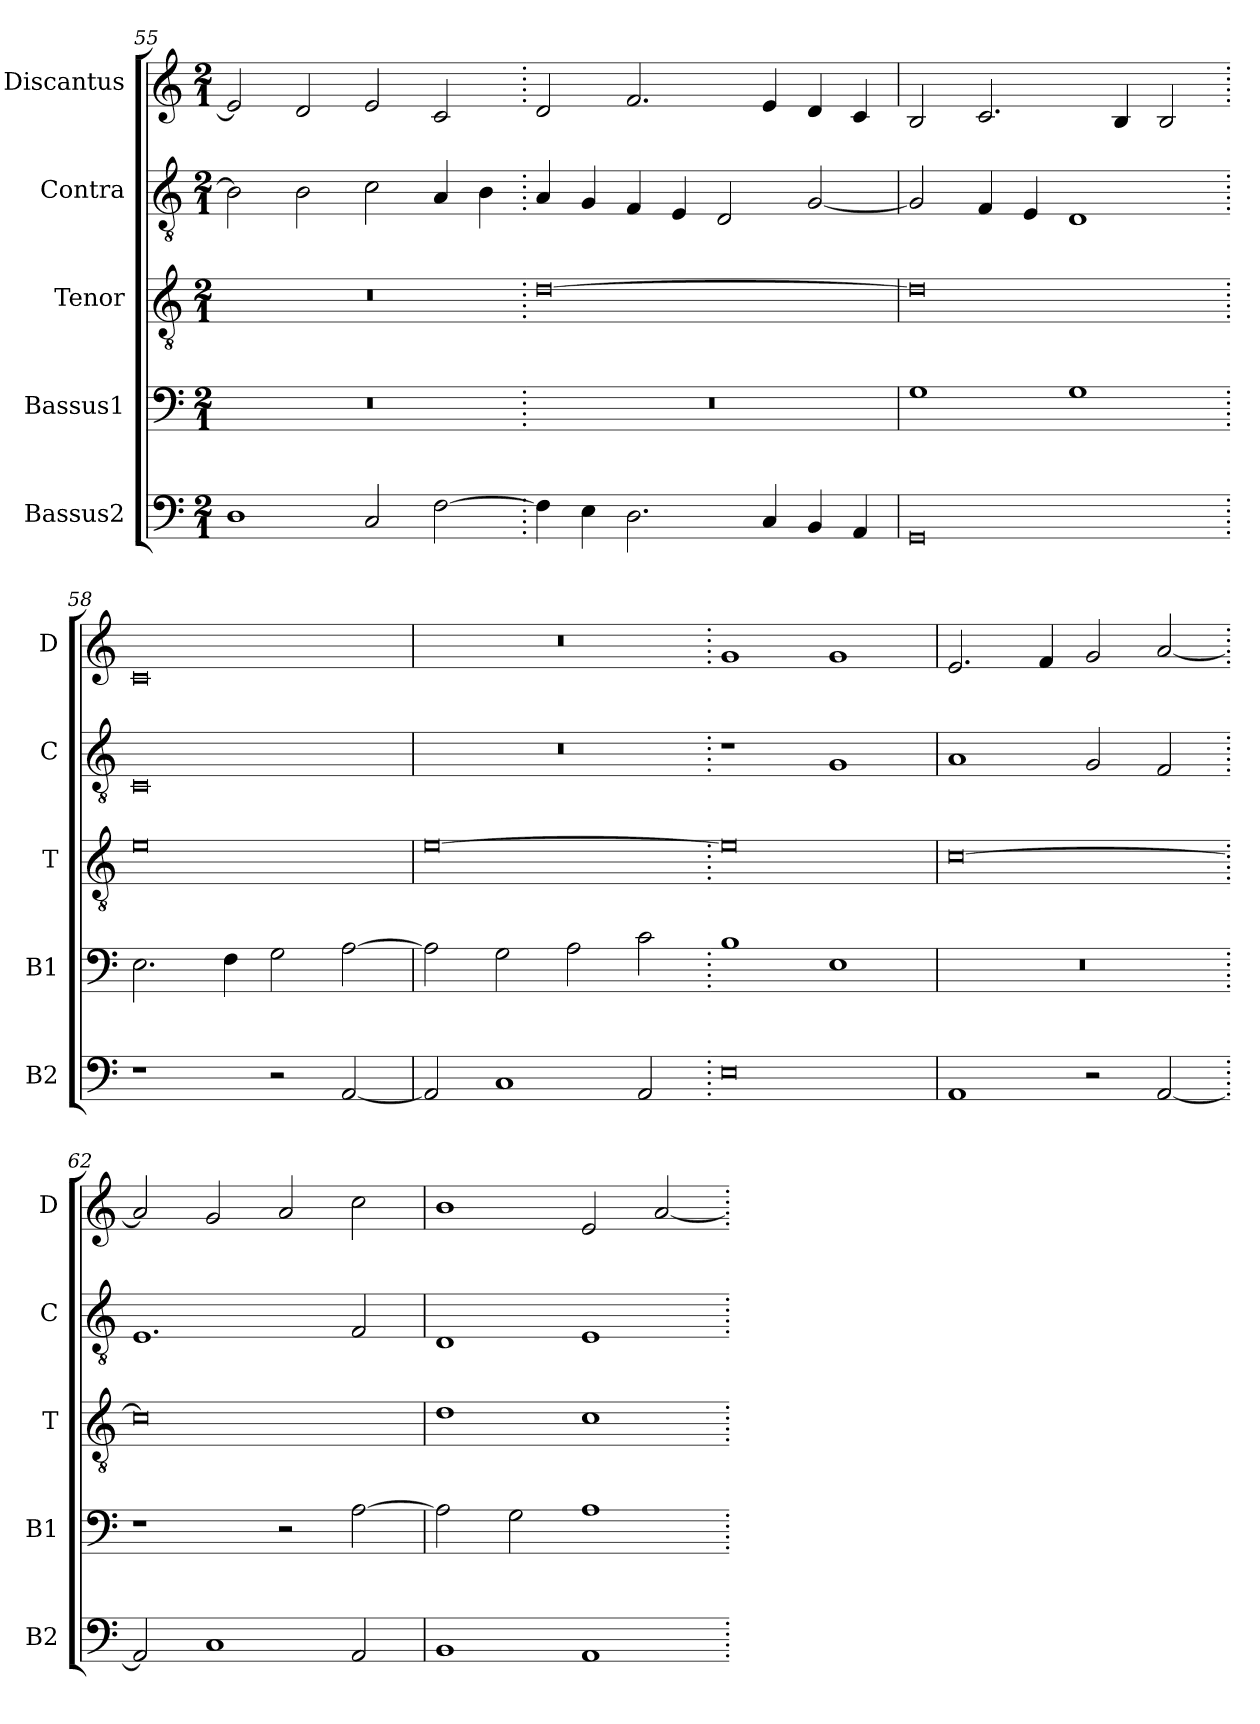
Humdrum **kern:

**kern	**kern	**kern	**kern	**kern
*part5	*part4	*part3	*part2	*part1
*staff5	*staff4	*staff3	*staff2	*staff1
*I"Bassus2	*I"Bassus1	*I"Tenor	*I"Contra	*I"Discantus
*I'B2	*I'B1	*I'T	*I'C	*I'D
*clefF4	*clefF4	*clefGv2	*clefGv2	*clefG2
*k[]	*k[]	*k[]	*k[]	*k[]
*M2/1	*M2/1	*M2/1	*M2/1	*M2/1
=55	=55	=55	=55	=55
1D	0r	0r	2B\]	2e/]
.	.	.	2B\	2d/
2C/	.	.	2c\	2e/
[2F\	.	.	4A/	2c/
.	.	.	4B\	.
=56.	=56.	=56.	=56.	=56.
4F\]	0r	[0d	4A/	2d/
4E\	.	.	4G/	.
2.D\	.	.	4F/	2.f/
.	.	.	4E/	.
.	.	.	2D/	.
4C/	.	.	.	4e/
4BB/	.	.	[2G/	4d/
4AA/	.	.	.	4c/
=57	=57	=57	=57	=57
0GG	1G	0d]	2G/]	2B/
.	.	.	4F/	2.c/
.	.	.	4E/	.
.	1G	.	1D	.
.	.	.	.	4B/
.	.	.	.	2B/
=58.	=58.	=58.	=58.	=58.
1r	2.E\	0e	0C	0c
.	4F\	.	.	.
2r	2G\	.	.	.
[2AA/	[2A\	.	.	.
=59	=59	=59	=59	=59
2AA/]	2A\]	[0e	0r	0r
1C	2G\	.	.	.
.	2A\	.	.	.
2AA/	2c\	.	.	.
=60.	=60.	=60.	=60.	=60.
0E	1B	0e]	1r	1g
.	1E	.	1G	1g
=61	=61	=61	=61	=61
1AA	0r	[0c	1A	2.e/
.	.	.	.	4f/
2r	.	.	2G/	2g/
[2AA/	.	.	2F/	[2a/
=62.	=62.	=62.	=62.	=62.
2AA/]	1r	0c]	1.E	2a/]
1C	.	.	.	2g/
.	2r	.	.	2a/
2AA/	[2A\	.	2F/	2cc\
=63	=63	=63	=63	=63
1BB	2A\]	1d	1D	1b
.	2G\	.	.	.
1AA	1A	1c	1E	2e/
.	.	.	.	[2a/
=.	=.	=.	=.	=.
*-	*-	*-	*-	*-
